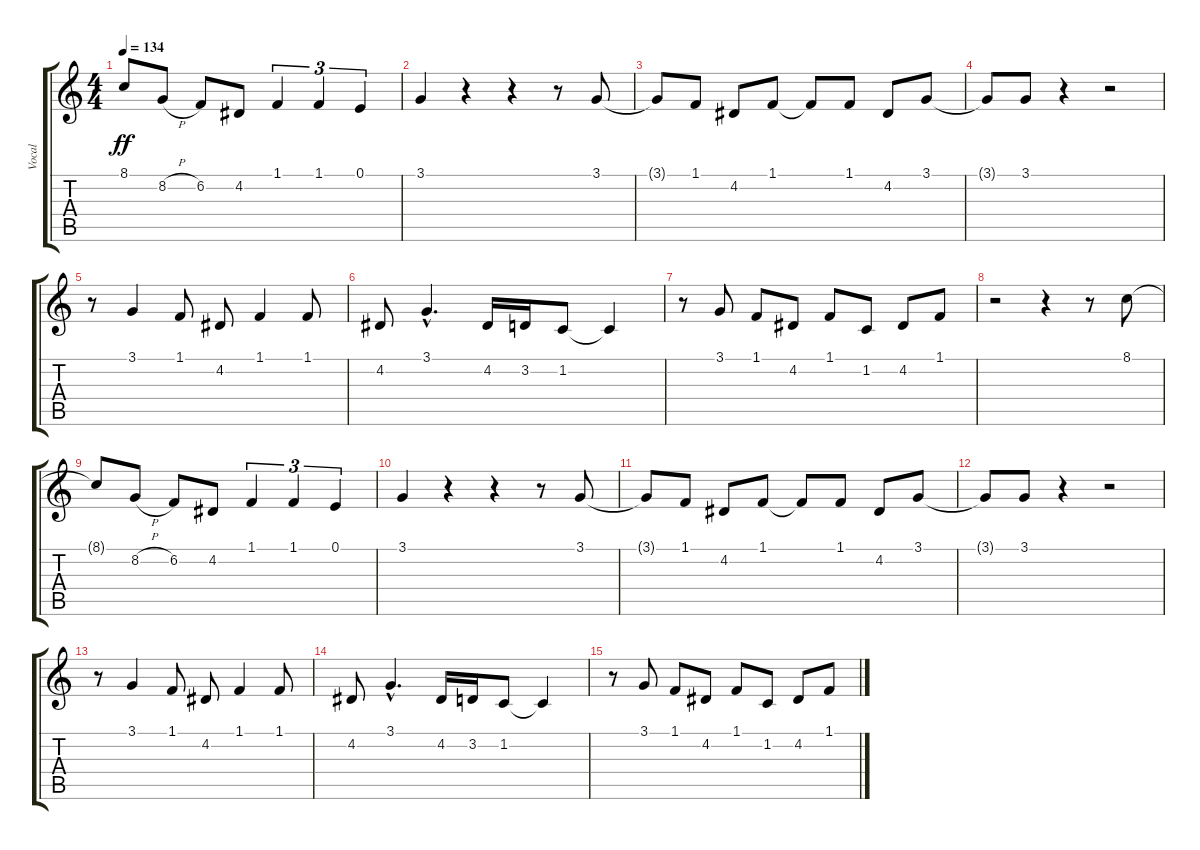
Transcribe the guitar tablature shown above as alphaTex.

\track ("Vocal" "Vocal") {instrument tuba}
\staff {score tabs}
\tuning (E4 B3 G3 D3 A2 E2) {hide}
\ts (4 4)
\tempo 134
\clef g2
\ks c
8.1{t}.8{dy ff} 8.2{h}.8 6.2.8 4.2.8 1.1.4{tu (3 2)} 1.1.4{tu (3 2)} 0.1.4{tu (3 2)} |
3.1.4 r.4 r.4 r.8 3.1.8 |
3.1{t}.8 1.1.8 4.2.8 1.1.8 1.1{t}.8 1.1.8 4.2.8 3.1.8 |
3.1{t}.8 3.1.8 r.4 r.2 |
r.8 3.1.4 1.1.8 4.2.8 1.1.4 1.1.8 |
4.2.8 3.1{hac}.4{d} 4.2.16 3.2.16 1.2.8 1.2{t}.4 |
r.8 3.1.8 1.1.8 4.2.8 1.1.8 1.2.8 4.2.8 1.1.8 |
r.2{volume 9} r.4 r.8 8.1.8 |
8.1{t}.8 8.2{h}.8 6.2.8 4.2.8 1.1.4{tu (3 2)} 1.1.4{tu (3 2)} 0.1.4{tu (3 2)} |
3.1.4 r.4 r.4 r.8 3.1.8 |
3.1{t}.8 1.1.8 4.2.8 1.1.8 1.1{t}.8 1.1.8 4.2.8 3.1.8 |
3.1{t}.8{volume 0} 3.1.8 r.4 r.2 |
r.8 3.1.4 1.1.8 4.2.8 1.1.4 1.1.8 |
4.2.8 3.1{hac}.4{d} 4.2.16 3.2.16 1.2.8 1.2{t}.4 |
r.8 3.1.8 1.1.8 4.2.8 1.1.8 1.2.8 4.2.8 1.1.8
